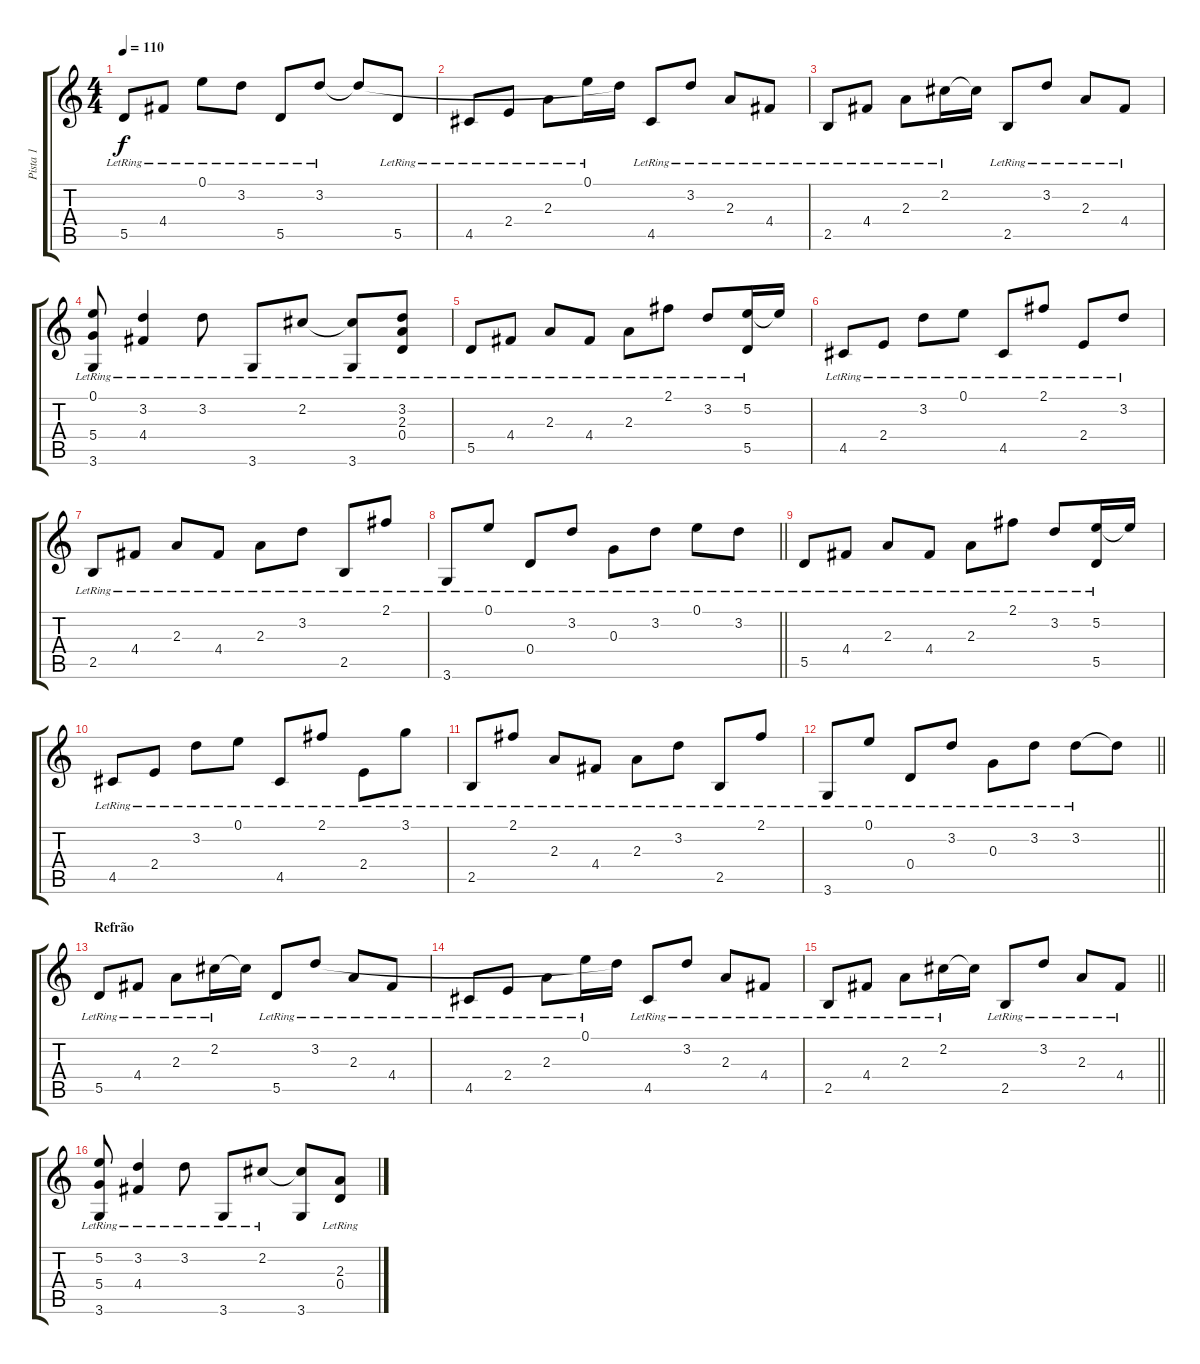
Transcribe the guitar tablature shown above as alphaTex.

\track ("Pista 1" "Pista 1") {instrument acousticguitarnylon}
\staff {score tabs}
\tuning (E4 B3 G3 D3 A2 E2) {hide}
\ts (4 4)
\tempo 110
\clef g2
\ks c
5.5{lr}.8{dy f} 4.4{lr}.8 0.1{lr}.8 3.2{lr}.8 5.5{lr}.8 3.2{lr}.8 3.2{t}.8 5.5{lr}.8 |
4.5{lr}.8 2.4{lr}.8 2.3{lr}.8 0.1{lr}.16 3.2{t}.16 4.5{lr}.8 3.2{lr}.8 2.3{lr}.8 4.4{lr}.8 |
2.5{lr}.8 4.4{lr}.8 2.3{lr}.8 2.2{lr}.16 2.2{t}.16 2.5{lr}.8 3.2{lr}.8 2.3{lr}.8 4.4{lr}.8 |
(0.1{lr} 5.4{lr} 3.6{lr}).8 (3.2{lr} 4.4{lr}).4 3.2{lr}.8 3.6{lr}.8 2.2{lr}.8 (2.2{t} 3.6{lr}).8 (3.2{lr} 2.3{lr} 0.4{lr}).8 |
5.5{lr}.8 4.4{lr}.8 2.3{lr}.8 4.4{lr}.8 2.3{lr}.8 2.1{lr}.8 3.2{lr}.8 (5.2{lr} 5.5{lr}).16 5.2{t}.16 |
4.5{lr}.8 2.4{lr}.8 3.2{lr}.8 0.1{lr}.8 4.5{lr}.8 2.1{lr}.8 2.4{lr}.8 3.2{lr}.8 |
2.5{lr}.8 4.4{lr}.8 2.3{lr}.8 4.4{lr}.8 2.3{lr}.8 3.2{lr}.8 2.5{lr}.8 2.1{lr}.8 |
\barLineRight lightlight
3.6{lr}.8 0.1{lr}.8 0.4{lr}.8 3.2{lr}.8 0.3{lr}.8 3.2{lr}.8 0.1{lr}.8 3.2{lr}.8 |
5.5{lr}.8 4.4{lr}.8 2.3{lr}.8 4.4{lr}.8 2.3{lr}.8 2.1{lr}.8 3.2{lr}.8 (5.2{lr} 5.5{lr}).16 5.2{t}.16 |
4.5{lr}.8 2.4{lr}.8 3.2{lr}.8 0.1{lr}.8 4.5{lr}.8 2.1{lr}.8 2.4{lr}.8 3.1{lr}.8 |
2.5{lr}.8 2.1{lr}.8 2.3{lr}.8 4.4{lr}.8 2.3{lr}.8 3.2{lr}.8 2.5{lr}.8 2.1{lr}.8 |
\barLineRight lightlight
3.6{lr}.8 0.1{lr}.8 0.4{lr}.8 3.2{lr}.8 0.3{lr}.8 3.2{lr}.8 3.2{lr}.8 3.2{t}.8 |
\section ("" "Refrão")
5.5{lr}.8 4.4{lr}.8 2.3{lr}.8 2.2{lr}.16 2.2{t}.16 5.5{lr}.8 3.2{lr}.8 2.3{lr}.8 4.4{lr}.8 |
4.5{lr}.8 2.4{lr}.8 2.3{lr}.8 0.1{lr}.16 3.2{t}.16 4.5{lr}.8 3.2{lr}.8 2.3{lr}.8 4.4{lr}.8 |
\barLineRight lightlight
2.5{lr}.8 4.4{lr}.8 2.3{lr}.8 2.2{lr}.16 2.2{t}.16 2.5{lr}.8 3.2{lr}.8 2.3{lr}.8 4.4{lr}.8 |
(5.2{lr} 5.4{lr} 3.6{lr}).8 (3.2{lr} 4.4{lr}).4 3.2{lr}.8 3.6{lr}.8 2.2{lr}.8 (2.2{t} 3.6).8 (2.3{lr} 0.4{lr}).8
